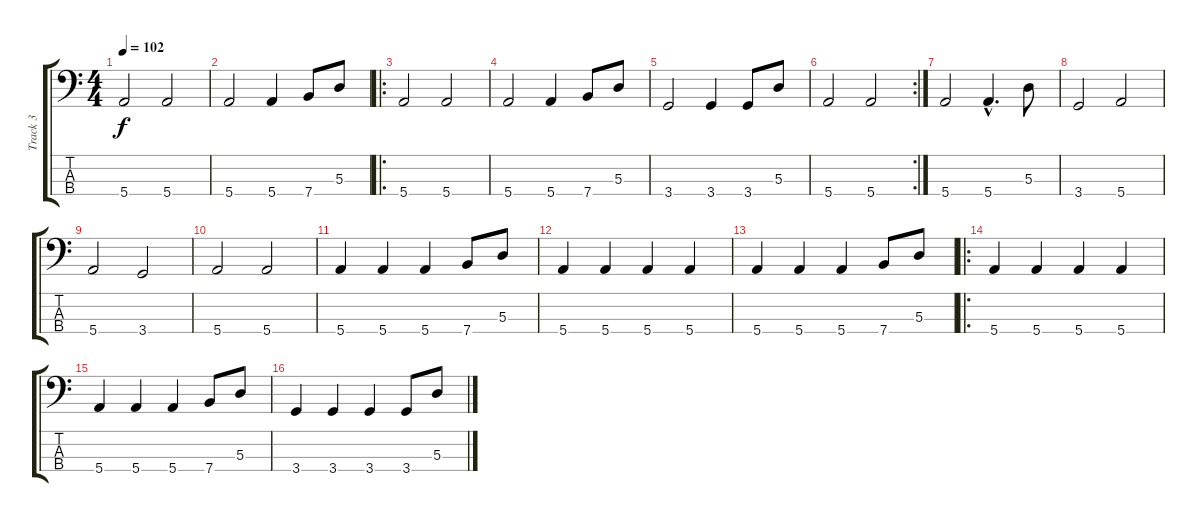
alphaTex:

\track ("Track 3" "Track 3") {instrument electricbasspick}
\staff {score tabs}
\tuning (G2 D2 A1 E1) {hide}
\ts (4 4)
\tempo 102
\clef f4
\ks c
5.4.2{dy f instrument electricbasspick} 5.4.2 |
5.4.2 5.4.4 7.4.8 5.3.8 |
\ro
5.4.2 5.4.2 |
5.4.2 5.4.4 7.4.8 5.3.8 |
3.4.2 3.4.4 3.4.8 5.3.8 |
\rc 2
5.4.2 5.4.2 |
5.4.2 5.4{hac}.4{d} 5.3.8 |
3.4.2 5.4.2 |
5.4.2 3.4.2 |
5.4.2 5.4.2 |
5.4.4 5.4.4 5.4.4 7.4.8 5.3.8 |
5.4.4 5.4.4 5.4.4 5.4.4 |
5.4.4 5.4.4 5.4.4 7.4.8 5.3.8 |
\ro
5.4.4 5.4.4 5.4.4 5.4.4 |
5.4.4 5.4.4 5.4.4 7.4.8 5.3.8 |
3.4.4 3.4.4 3.4.4 3.4.8 5.3.8
